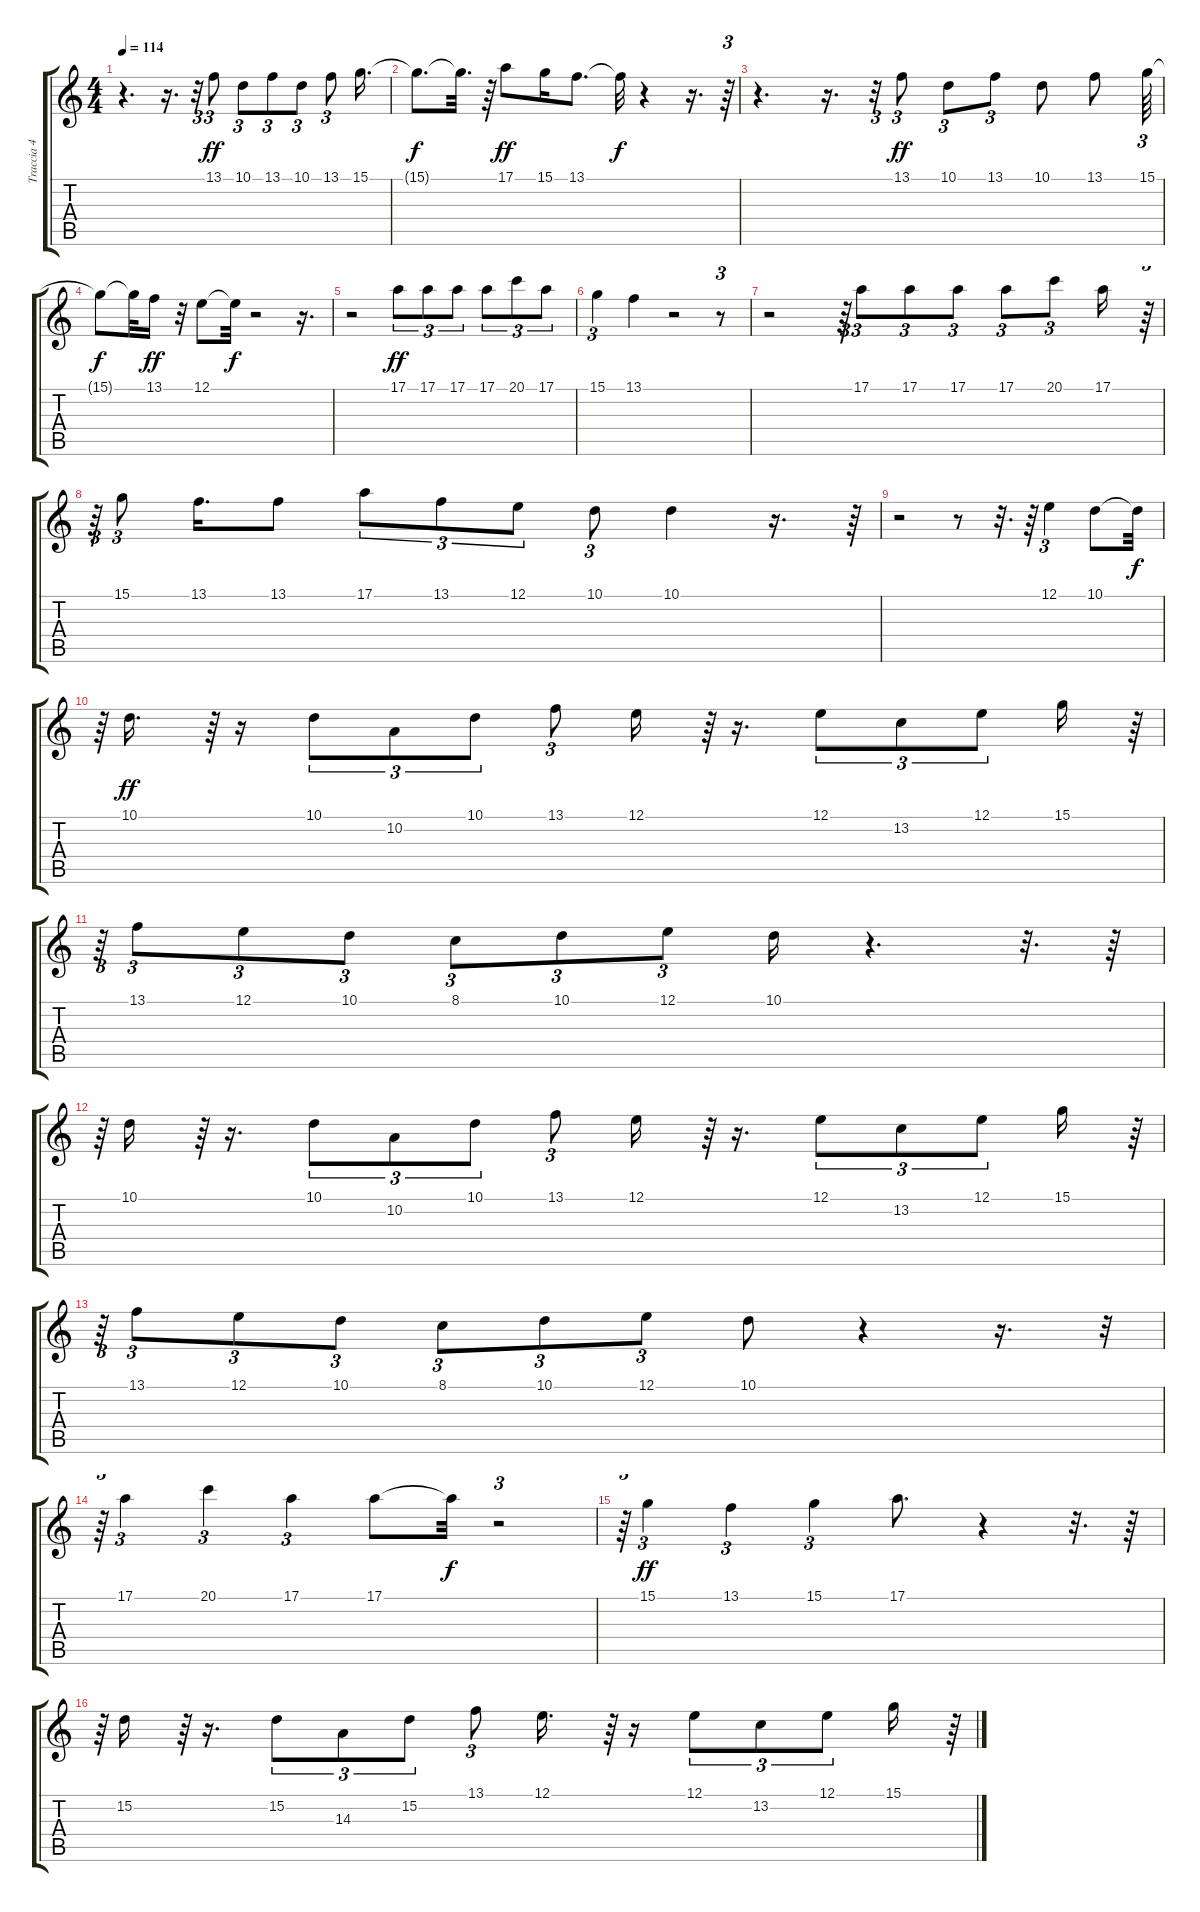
\track ("Traccia 4" "Traccia 4") {instrument flute}
\staff {score tabs}
\tuning (E4 B3 G3 D3 A2 E2) {hide}
\ts (4 4)
\tempo 114
\clef g2
\ks c
r.4{d dy ff} r.16{d} r.32{tu (3 2)} 13.1.8{tu (3 2)} 10.1.8{tu (3 2)} 13.1.8{tu (3 2)} 10.1.8{tu (3 2)} 13.1.8{tu (3 2)} 15.1.16{d} |
15.1{t}.8{d dy f} 15.1{t}.32{d} r.64 17.1.8{dy ff} 15.1.16 13.1.8{d} 13.1{t}.32{dy f} r.4 r.16{d} r.64{tu (3 2)} |
r.4{d} r.16{d} r.32{tu (3 2)} 13.1.8{tu (3 2) dy ff} 10.1.8{tu (3 2)} 13.1.8{tu (3 2)} 10.1.8 13.1.8 15.1.64{tu (3 2)} |
15.1{t}.8{dy f} 15.1{t}.32 13.1.16{dy ff} r.32 12.1.8 12.1{t}.32{dy f} r.2 r.16{d} |
r.2 17.1.8{tu (3 2) dy ff} 17.1.8{tu (3 2)} 17.1.8{tu (3 2)} 17.1.8{tu (3 2)} 20.1.8{tu (3 2)} 17.1.8{tu (3 2)} |
15.1.4{tu (3 2)} 13.1.4 r.2 r.8{tu (3 2)} |
r.2 r.64{tu (3 2)} 17.1.8{tu (3 2)} 17.1.8{tu (3 2)} 17.1.8{tu (3 2)} 17.1.8{tu (3 2)} 20.1.8{tu (3 2)} 17.1.16 r.64{tu (3 2)} |
r.64{tu (3 2)} 15.1.8{tu (3 2)} 13.1.16{d} 13.1.8 17.1.8{tu (3 2)} 13.1.8{tu (3 2)} 12.1.8{tu (3 2)} 10.1.8{tu (3 2)} 10.1.4 r.16{d} r.64{tu (3 2)} |
r.2 r.8 r.32{d} r.64 12.1.4{tu (3 2)} 10.1.8 10.1{t}.32{dy f} |
r.64{tu (3 2)} 10.1.16{d dy ff} r.64{tu (3 2)} r.16 10.1.8{tu (3 2)} 10.2.8{tu (3 2)} 10.1.8{tu (3 2)} 13.1.8{tu (3 2)} 12.1.16 r.64{tu (3 2)} r.16{d} 12.1.8{tu (3 2)} 13.2.8{tu (3 2)} 12.1.8{tu (3 2)} 15.1.16 r.64{tu (3 2)} |
r.64{tu (3 2)} 13.1.8{tu (3 2)} 12.1.8{tu (3 2)} 10.1.8{tu (3 2)} 8.1.8{tu (3 2)} 10.1.8{tu (3 2)} 12.1.8{tu (3 2)} 10.1.16 r.4{d} r.32{d} r.64 |
r.64{tu (3 2)} 10.1.16 r.64{tu (3 2)} r.16{d} 10.1.8{tu (3 2)} 10.2.8{tu (3 2)} 10.1.8{tu (3 2)} 13.1.8{tu (3 2)} 12.1.16 r.64{tu (3 2)} r.16{d} 12.1.8{tu (3 2)} 13.2.8{tu (3 2)} 12.1.8{tu (3 2)} 15.1.16 r.64{tu (3 2)} |
r.64{tu (3 2)} 13.1.8{tu (3 2)} 12.1.8{tu (3 2)} 10.1.8{tu (3 2)} 8.1.8{tu (3 2)} 10.1.8{tu (3 2)} 12.1.8{tu (3 2)} 10.1.8 r.4 r.16{d} r.32{tu (3 2)} |
r.64{tu (3 2)} 17.1.4{tu (3 2)} 20.1.4{tu (3 2)} 17.1.4{tu (3 2)} 17.1.8 17.1{t}.32{dy f} r.2{tu (3 2)} |
r.64{tu (3 2)} 15.1.4{tu (3 2) dy ff} 13.1.4{tu (3 2)} 15.1.4{tu (3 2)} 17.1.8{d} r.4 r.32{d} r.64 |
r.64{tu (3 2)} 15.2.16 r.64{tu (3 2)} r.16{d} 15.2.8{tu (3 2)} 14.3.8{tu (3 2)} 15.2.8{tu (3 2)} 13.1.8{tu (3 2)} 12.1.16{d} r.64{tu (3 2)} r.16 12.1.8{tu (3 2)} 13.2.8{tu (3 2)} 12.1.8{tu (3 2)} 15.1.16 r.64{tu (3 2)}
